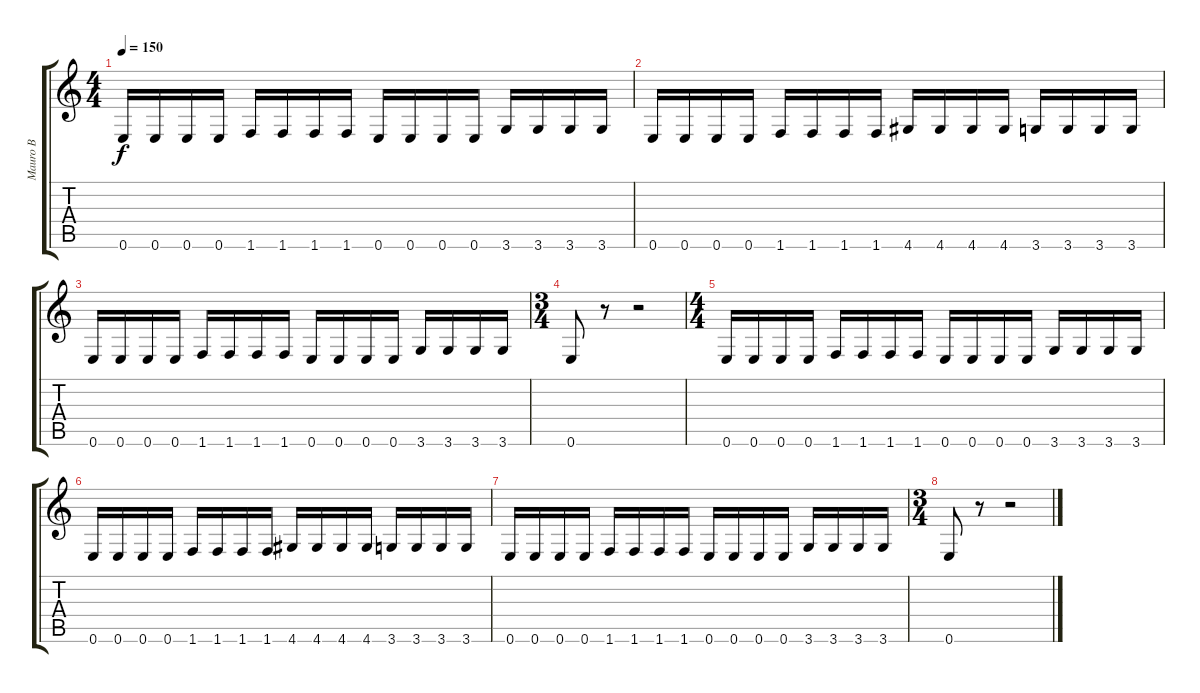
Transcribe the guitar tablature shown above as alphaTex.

\track ("Mauro B" "Mauro B") {instrument overdrivenguitar}
\staff {score tabs}
\tuning (E4 B3 G3 D3 A2 E2) {hide}
\ts (4 4)
\tempo 150
\clef g2
\ks c
0.6.16{dy f} 0.6.16 0.6.16 0.6.16 1.6.16 1.6.16 1.6.16 1.6.16 0.6.16 0.6.16 0.6.16 0.6.16 3.6.16 3.6.16 3.6.16 3.6.16 |
0.6.16 0.6.16 0.6.16 0.6.16 1.6.16 1.6.16 1.6.16 1.6.16 4.6.16 4.6.16 4.6.16 4.6.16 3.6.16 3.6.16 3.6.16 3.6.16 |
0.6.16 0.6.16 0.6.16 0.6.16 1.6.16 1.6.16 1.6.16 1.6.16 0.6.16 0.6.16 0.6.16 0.6.16 3.6.16 3.6.16 3.6.16 3.6.16 |
\ts (3 4)
0.6.8 r.8 r.2 |
\ts (4 4)
0.6.16 0.6.16 0.6.16 0.6.16 1.6.16 1.6.16 1.6.16 1.6.16 0.6.16 0.6.16 0.6.16 0.6.16 3.6.16 3.6.16 3.6.16 3.6.16 |
0.6.16 0.6.16 0.6.16 0.6.16 1.6.16 1.6.16 1.6.16 1.6.16 4.6.16 4.6.16 4.6.16 4.6.16 3.6.16 3.6.16 3.6.16 3.6.16 |
0.6.16 0.6.16 0.6.16 0.6.16 1.6.16 1.6.16 1.6.16 1.6.16 0.6.16 0.6.16 0.6.16 0.6.16 3.6.16 3.6.16 3.6.16 3.6.16 |
\ts (3 4)
0.6.8 r.8 r.2
